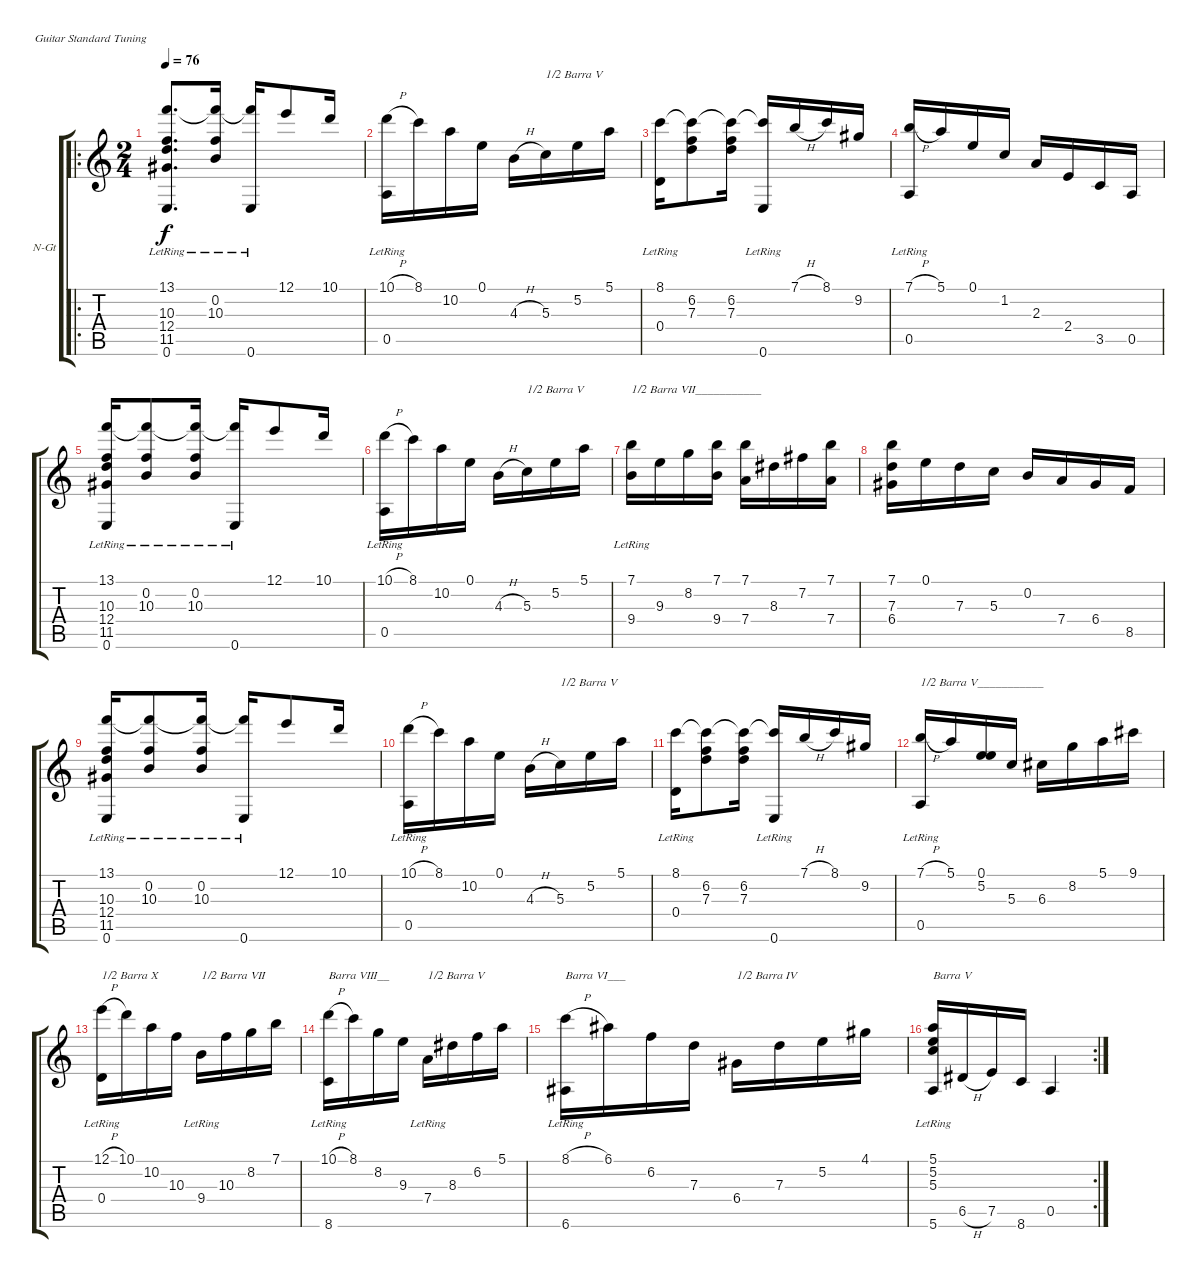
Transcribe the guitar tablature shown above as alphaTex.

\bracketExtendMode groupsimilarinstruments
\firstSystemTrackNameOrientation horizontal
\otherSystemsTrackNameOrientation horizontal
\track ("Trilha 1" "N-Gt") {instrument acousticguitarnylon}
\staff {score tabs}
\tuning (E4 B3 G3 D3 A2 E2)
\ro
\ts (2 4)
\tempo 76
\clef g2
\ks c
(13.1{lr} 10.3{lr} 12.4{lr} 11.5{lr} 0.6).8{d dy f instrument acousticguitarnylon} (0.2 10.3 13.1{lr t}).16 (13.1{lr t} 0.6{lr}).16 12.1.8 10.1.16 |
(10.1{h} 0.5{lr}).16 8.1.16 10.2.16 0.1.16 4.3{h}.16 5.3.16{txt "1/2 Barra V"} 5.2.16 5.1.16 |
(8.1 0.4{lr}).16 (6.2 7.3 8.1{t}).8 (6.2 7.3 8.1{t}).16 (8.1{t} 0.6{lr}).16 7.1{h}.16 8.1.16 9.2.16 |
(7.1{h} 0.5{lr}).16 5.1.16 0.1.16 1.2.16 2.3.16 2.4.16 3.5.16 0.5.16 |
(13.1{lr} 10.3{lr} 12.4{lr} 11.5{lr} 0.6).16 (0.2 10.3 13.1{lr t}).8 (0.2 10.3 13.1{lr t}).16 (13.1{lr t} 0.6{lr}).16 12.1.8 10.1.16 |
(10.1{h} 0.5{lr}).16 8.1.16 10.2.16 0.1.16 4.3{h}.16 5.3.16{txt "1/2 Barra V"} 5.2.16 5.1.16 |
(7.1 9.4{lr}).16{txt "1/2 Barra VII___________"} 9.3.16 8.2.16 (7.1 9.4).16 (7.1 7.4).16 8.3.16 7.2.16 (7.1 7.4).16 |
(7.1 7.3 6.4).16 0.1.16 7.3.16 5.3.16 0.2.16 7.4.16 6.4.16 8.5.16 |
(13.1{lr} 10.3{lr} 12.4{lr} 11.5{lr} 0.6).16 (0.2 10.3 13.1{lr t}).8 (0.2 10.3 13.1{lr t}).16 (13.1{lr t} 0.6{lr}).16 12.1.8 10.1.16 |
(10.1{h} 0.5{lr}).16 8.1.16 10.2.16 0.1.16 4.3{h}.16 5.3.16{txt "1/2 Barra V"} 5.2.16 5.1.16 |
(8.1 0.4{lr}).16 (6.2 7.3 8.1{t}).8 (6.2 7.3 8.1{t}).16 (8.1{t} 0.6{lr}).16 7.1{h}.16 8.1.16 9.2.16 |
(7.1{h} 0.5{lr}).16{txt "1/2 Barra V___________"} 5.1.16 (0.1 5.2).16 5.3.16 6.3.16 8.2.16 5.1.16 9.1.16 |
(12.1{h} 0.4{lr}).16{txt "1/2 Barra X"} 10.1.16 10.2.16 10.3.16 9.4{lr}.16{txt "1/2 Barra VII"} 10.3.16 8.2.16 7.1.16 |
(10.1{h} 8.6{lr}).16{txt "Barra VIII__"} 8.1.16 8.2.16 9.3.16 7.4{lr}.16{txt "1/2 Barra V"} 8.3.16 6.2.16 5.1.16 |
(8.1{h} 6.6{lr}).16{txt "Barra VI___"} 6.1.16 6.2.16 7.3.16 6.4.16{txt "1/2 Barra IV"} 7.3.16 5.2.16 4.1.16 |
\rc 2
(5.1{lr} 5.2{lr} 5.3{lr} 5.6).16{txt "Barra V"} 6.5{h}.16 7.5.16 8.6.16 0.5.4
